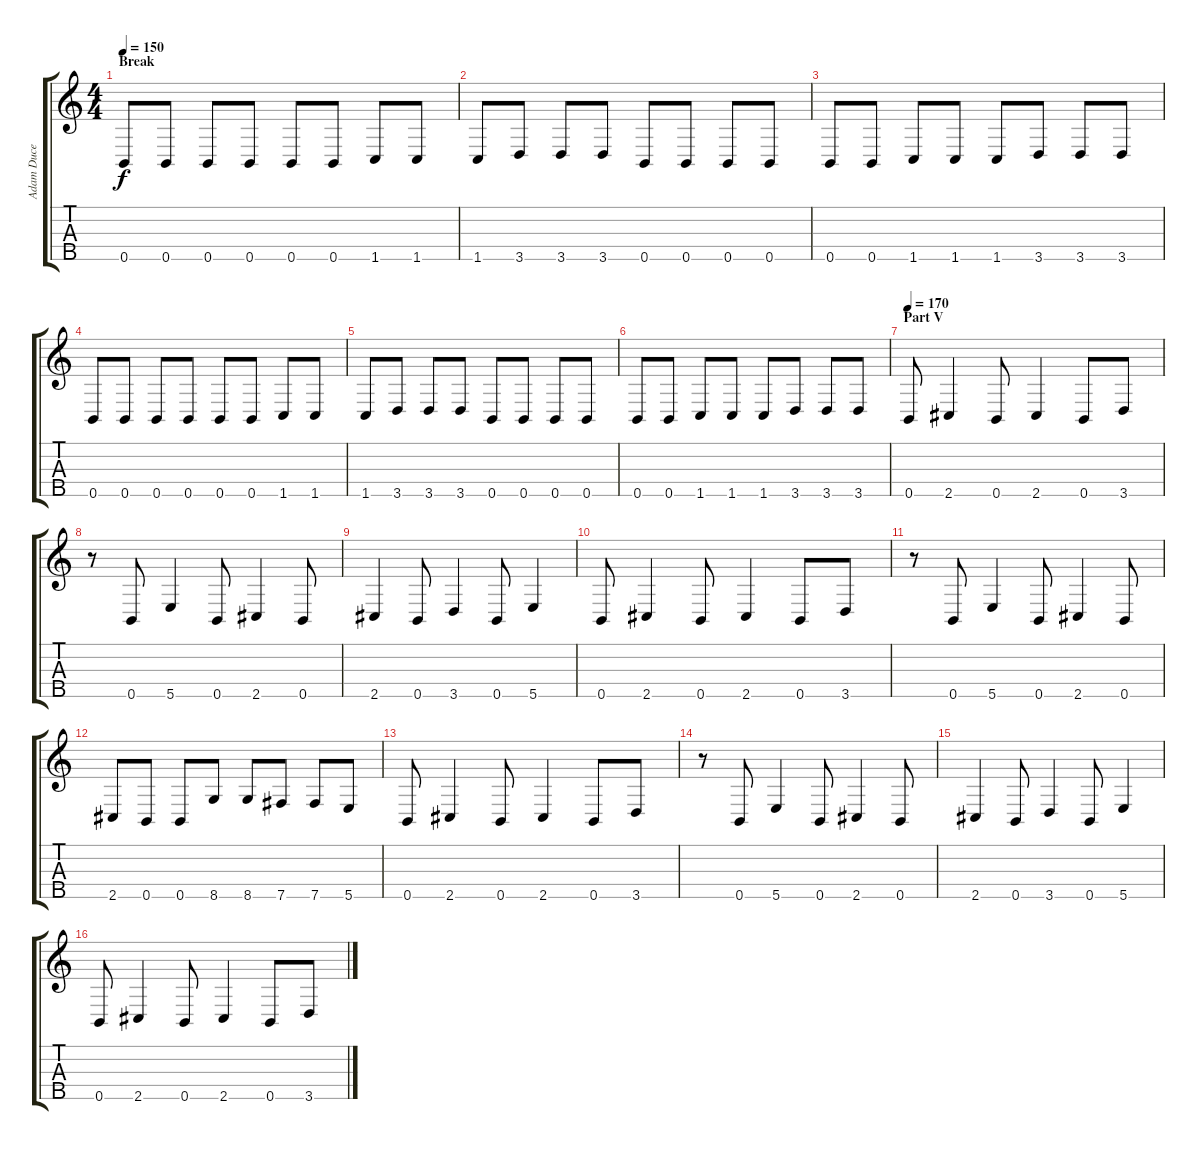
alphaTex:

\track ("Adam Duce" "Adam Duce") {instrument electricbassfinger}
\staff {score tabs}
\tuning (Ab3 E3 B2 Gb2 B1) {hide}
\ts (4 4)
\section ("" "Break")
\tempo 150
\clef g2
\ks c
0.5.8{dy f} 0.5.8 0.5.8 0.5.8 0.5.8 0.5.8 1.5.8 1.5.8 |
1.5.8 3.5.8 3.5.8 3.5.8 0.5.8 0.5.8 0.5.8 0.5.8 |
0.5.8 0.5.8 1.5.8 1.5.8 1.5.8 3.5.8 3.5.8 3.5.8 |
0.5.8 0.5.8 0.5.8 0.5.8 0.5.8 0.5.8 1.5.8 1.5.8 |
1.5.8 3.5.8 3.5.8 3.5.8 0.5.8 0.5.8 0.5.8 0.5.8 |
0.5.8 0.5.8 1.5.8 1.5.8 1.5.8 3.5.8 3.5.8 3.5.8 |
\section ("" "Part V")
\tempo 170
0.5.8 2.5.4 0.5.8 2.5.4 0.5.8 3.5.8 |
r.8 0.5.8 5.5.4 0.5.8 2.5.4 0.5.8 |
2.5.4 0.5.8 3.5.4 0.5.8 5.5.4 |
0.5.8 2.5.4 0.5.8 2.5.4 0.5.8 3.5.8 |
r.8 0.5.8 5.5.4 0.5.8 2.5.4 0.5.8 |
2.5.8 0.5.8 0.5.8 8.5.8 8.5.8 7.5.8 7.5.8 5.5.8 |
0.5.8 2.5.4 0.5.8 2.5.4 0.5.8 3.5.8 |
r.8 0.5.8 5.5.4 0.5.8 2.5.4 0.5.8 |
2.5.4 0.5.8 3.5.4 0.5.8 5.5.4 |
0.5.8 2.5.4 0.5.8 2.5.4 0.5.8 3.5.8
